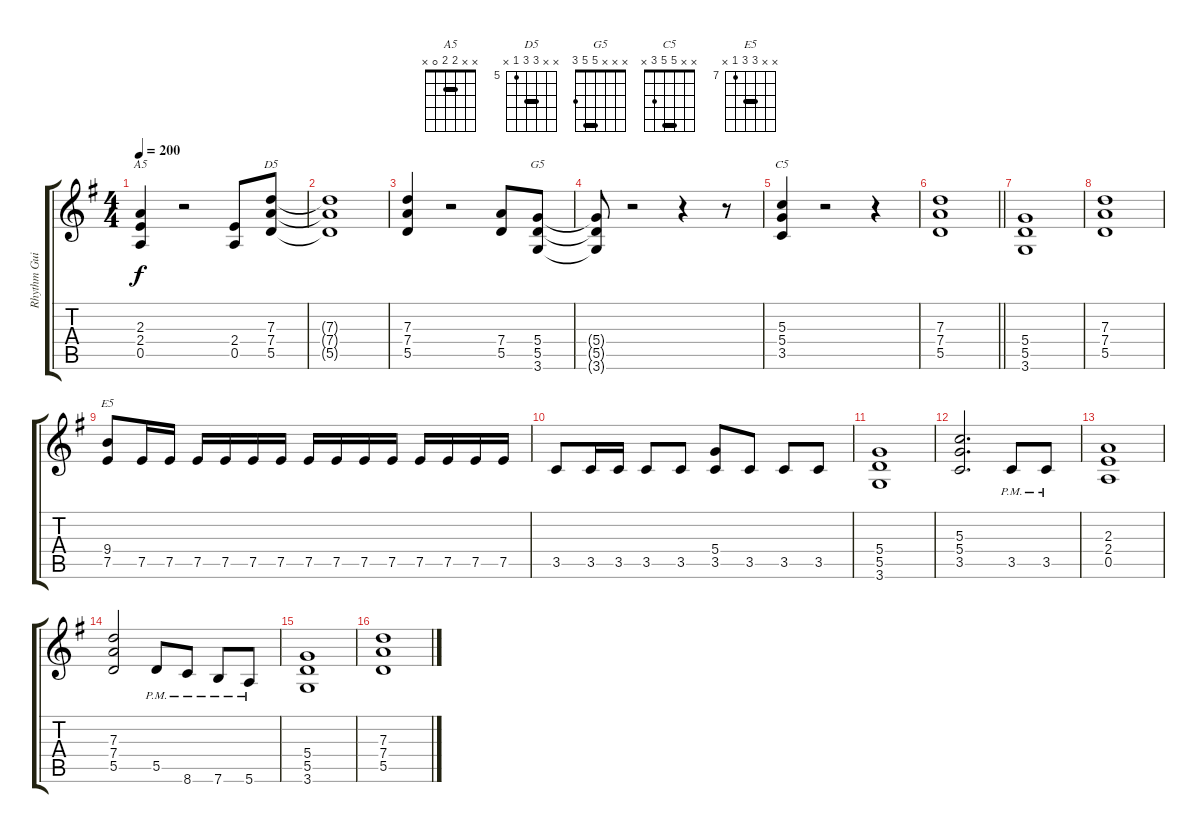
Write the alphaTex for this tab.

\track ("Rhythm Guitar A" "Rhythm Gui") {instrument overdrivenguitar}
\staff {score tabs}
\tuning (E4 B3 G3 D3 A2 E2) {hide}
\chord ("A5" x x 2 2 0 x) {barre 2}
\chord ("D5" x x 7 7 5 x) {firstfret 5 barre 7}
\chord ("G5" x x x 5 5 3) {barre 5}
\chord ("C5" x x 5 5 3 x) {barre 5}
\chord ("E5" x x 9 9 7 x) {firstfret 7 barre 9}
\ts (4 4)
\tempo 200
\clef g2
\ks g
(2.3 2.4 0.5).4{ch "A5" dy f} r.2 (2.4 0.5).8 (7.3 7.4 5.5).8{ch "D5"} |
(7.3{t} 7.4{t} 5.5{t}).1 |
(7.3 7.4 5.5).4 r.2 (7.4 5.5).8 (5.4 5.5 3.6).8{ch "G5"} |
(5.4{t} 5.5{t} 3.6{t}).8 r.2 r.4 r.8 |
(5.3 5.4 3.5).4{ch "C5"} r.2 r.4 |
\barLineRight lightlight
(7.3 7.4 5.5).1 |
\section ("" "")
(5.4 5.5 3.6).1 |
(7.3 7.4 5.5).1 |
(9.4 7.5).8{ch "E5"} 7.5.16 7.5.16 7.5.16 7.5.16 7.5.16 7.5.16 7.5.16 7.5.16 7.5.16 7.5.16 7.5.16 7.5.16 7.5.16 7.5.16 |
3.5.8 3.5.16 3.5.16 3.5.8 3.5.8 (5.4 3.5).8 3.5.8 3.5.8 3.5.8 |
(5.4 5.5 3.6).1 |
(5.3 5.4 3.5).2{d} 3.5{pm}.8 3.5{pm}.8 |
(2.3 2.4 0.5).1 |
(7.3 7.4 5.5).2 5.5{pm}.8 8.6{pm}.8 7.6{pm}.8 5.6{pm}.8 |
(5.4 5.5 3.6).1 |
(7.3 7.4 5.5).1
